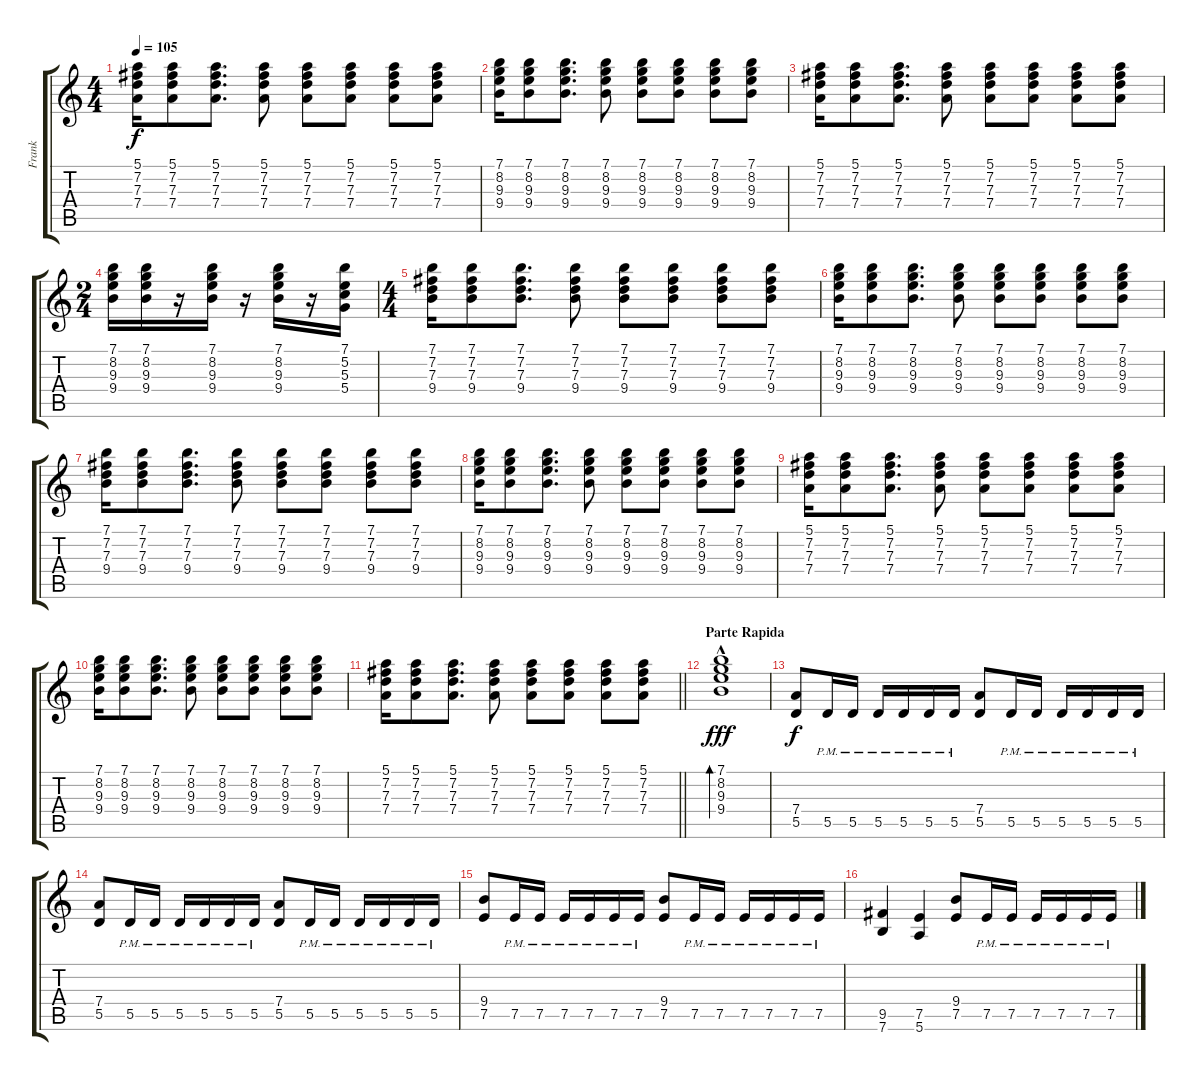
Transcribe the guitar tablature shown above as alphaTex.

\track ("Frank" "Frank") {instrument acousticguitarsteel}
\staff {score tabs}
\tuning (E4 B3 G3 D3 A2 E2) {hide}
\ts (4 4)
\tempo 105
\clef g2
\ks c
(5.1 7.2 7.3 7.4).16{dy f} (5.1 7.2 7.3 7.4).8 (5.1 7.2 7.3 7.4).8{d} (5.1 7.2 7.3 7.4).8 (5.1 7.2 7.3 7.4).8 (5.1 7.2 7.3 7.4).8 (5.1 7.2 7.3 7.4).8 (5.1 7.2 7.3 7.4).8 |
(7.1 8.2 9.3 9.4).16 (7.1 8.2 9.3 9.4).8 (7.1 8.2 9.3 9.4).8{d} (7.1 8.2 9.3 9.4).8 (7.1 8.2 9.3 9.4).8 (7.1 8.2 9.3 9.4).8 (7.1 8.2 9.3 9.4).8 (7.1 8.2 9.3 9.4).8 |
(5.1 7.2 7.3 7.4).16 (5.1 7.2 7.3 7.4).8 (5.1 7.2 7.3 7.4).8{d} (5.1 7.2 7.3 7.4).8 (5.1 7.2 7.3 7.4).8 (5.1 7.2 7.3 7.4).8 (5.1 7.2 7.3 7.4).8 (5.1 7.2 7.3 7.4).8 |
\ts (2 4)
(7.1 8.2 9.3 9.4).16 (7.1 8.2 9.3 9.4).16 r.16 (7.1 8.2 9.3 9.4).16 r.16 (7.1 8.2 9.3 9.4).16 r.16 (7.1 5.2 5.3 5.4).16 |
\ts (4 4)
(7.1 7.2 7.3 9.4).16 (7.1 7.2 7.3 9.4).8 (7.1 7.2 7.3 9.4).8{d} (7.1 7.2 7.3 9.4).8 (7.1 7.2 7.3 9.4).8 (7.1 7.2 7.3 9.4).8 (7.1 7.2 7.3 9.4).8 (7.1 7.2 7.3 9.4).8 |
(7.1 8.2 9.3 9.4).16 (7.1 8.2 9.3 9.4).8 (7.1 8.2 9.3 9.4).8{d} (7.1 8.2 9.3 9.4).8 (7.1 8.2 9.3 9.4).8 (7.1 8.2 9.3 9.4).8 (7.1 8.2 9.3 9.4).8 (7.1 8.2 9.3 9.4).8 |
(7.1 7.2 7.3 9.4).16 (7.1 7.2 7.3 9.4).8 (7.1 7.2 7.3 9.4).8{d} (7.1 7.2 7.3 9.4).8 (7.1 7.2 7.3 9.4).8 (7.1 7.2 7.3 9.4).8 (7.1 7.2 7.3 9.4).8 (7.1 7.2 7.3 9.4).8 |
(7.1 8.2 9.3 9.4).16 (7.1 8.2 9.3 9.4).8 (7.1 8.2 9.3 9.4).8{d} (7.1 8.2 9.3 9.4).8 (7.1 8.2 9.3 9.4).8 (7.1 8.2 9.3 9.4).8 (7.1 8.2 9.3 9.4).8 (7.1 8.2 9.3 9.4).8 |
(5.1 7.2 7.3 7.4).16 (5.1 7.2 7.3 7.4).8 (5.1 7.2 7.3 7.4).8{d} (5.1 7.2 7.3 7.4).8 (5.1 7.2 7.3 7.4).8 (5.1 7.2 7.3 7.4).8 (5.1 7.2 7.3 7.4).8 (5.1 7.2 7.3 7.4).8 |
(7.1 8.2 9.3 9.4).16 (7.1 8.2 9.3 9.4).8 (7.1 8.2 9.3 9.4).8{d} (7.1 8.2 9.3 9.4).8 (7.1 8.2 9.3 9.4).8 (7.1 8.2 9.3 9.4).8 (7.1 8.2 9.3 9.4).8 (7.1 8.2 9.3 9.4).8 |
\barLineRight lightlight
(5.1 7.2 7.3 7.4).16 (5.1 7.2 7.3 7.4).8 (5.1 7.2 7.3 7.4).8{d} (5.1 7.2 7.3 7.4).8 (5.1 7.2 7.3 7.4).8 (5.1 7.2 7.3 7.4).8 (5.1 7.2 7.3 7.4).8 (5.1 7.2 7.3 7.4).8 |
\section ("" "Parte Rapida")
(7.1{hac} 8.2{hac} 9.3{hac} 9.4{hac}).1{bd 480 dy fff} |
(7.4 5.5).8{dy f instrument distortionguitar} 5.5{pm}.16 5.5{pm}.16 5.5{pm}.16 5.5{pm}.16 5.5{pm}.16 5.5{pm}.16 (7.4 5.5).8 5.5{pm}.16 5.5{pm}.16 5.5{pm}.16 5.5{pm}.16 5.5{pm}.16 5.5{pm}.16 |
(7.4 5.5).8 5.5{pm}.16 5.5{pm}.16 5.5{pm}.16 5.5{pm}.16 5.5{pm}.16 5.5{pm}.16 (7.4 5.5).8 5.5{pm}.16 5.5{pm}.16 5.5{pm}.16 5.5{pm}.16 5.5{pm}.16 5.5{pm}.16 |
(9.4 7.5).8 7.5{pm}.16 7.5{pm}.16 7.5{pm}.16 7.5{pm}.16 7.5{pm}.16 7.5{pm}.16 (9.4 7.5).8 7.5{pm}.16 7.5{pm}.16 7.5{pm}.16 7.5{pm}.16 7.5{pm}.16 7.5{pm}.16 |
(9.5 7.6).4 (7.5 5.6).4 (9.4 7.5).8 7.5{pm}.16 7.5{pm}.16 7.5{pm}.16 7.5{pm}.16 7.5{pm}.16 7.5{pm}.16
